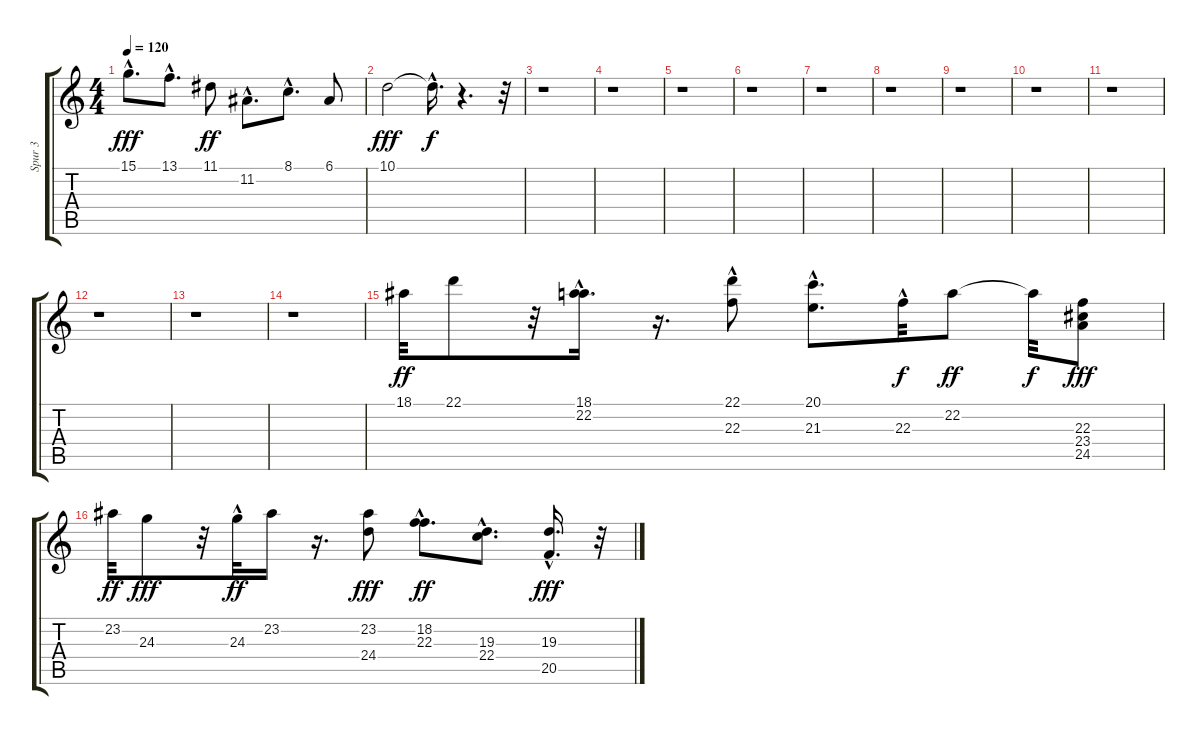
\track ("Spur 3" "Spur 3") {instrument vibraphone}
\staff {score tabs}
\tuning (E4 B3 G3 D3 A2 E2) {hide}
\ts (4 4)
\tempo 120
\clef g2
\ks c
15.1{hac}.8{d dy fff} 13.1{hac}.8{d} 11.1.8{dy ff} 11.2{hac}.8{d} 8.1{hac}.8{d} 6.1.8 |
10.1.2{dy fff} 10.1{hac t}.16{d dy f} r.4{d} r.32 |
r.1 |
r.1 |
r.1 |
r.1 |
r.1 |
r.1 |
r.1 |
r.1 |
r.1 |
r.1 |
r.1 |
r.1 |
18.1.32{dy ff} 22.1.8 r.32 (18.1{hac} 22.2).16{d} r.16{d} (22.1{hac} 22.3).8 (20.1{hac} 21.3{hac}).8{d} 22.3{hac}.32{dy f} 22.2.8{dy ff} 22.2{t}.32{dy f} (22.3 23.4 24.5).8{dy fff} |
23.2.32{dy ff} 24.3.8{dy fff} r.32 24.3{hac}.32{dy ff} 23.2.16 r.16{d} (23.2 24.4).8{dy fff} (18.2{hac} 22.3{hac}).8{d dy ff} (19.3 22.4{hac}).8{d} (19.3{hac} 20.5).16{d dy fff} r.32
